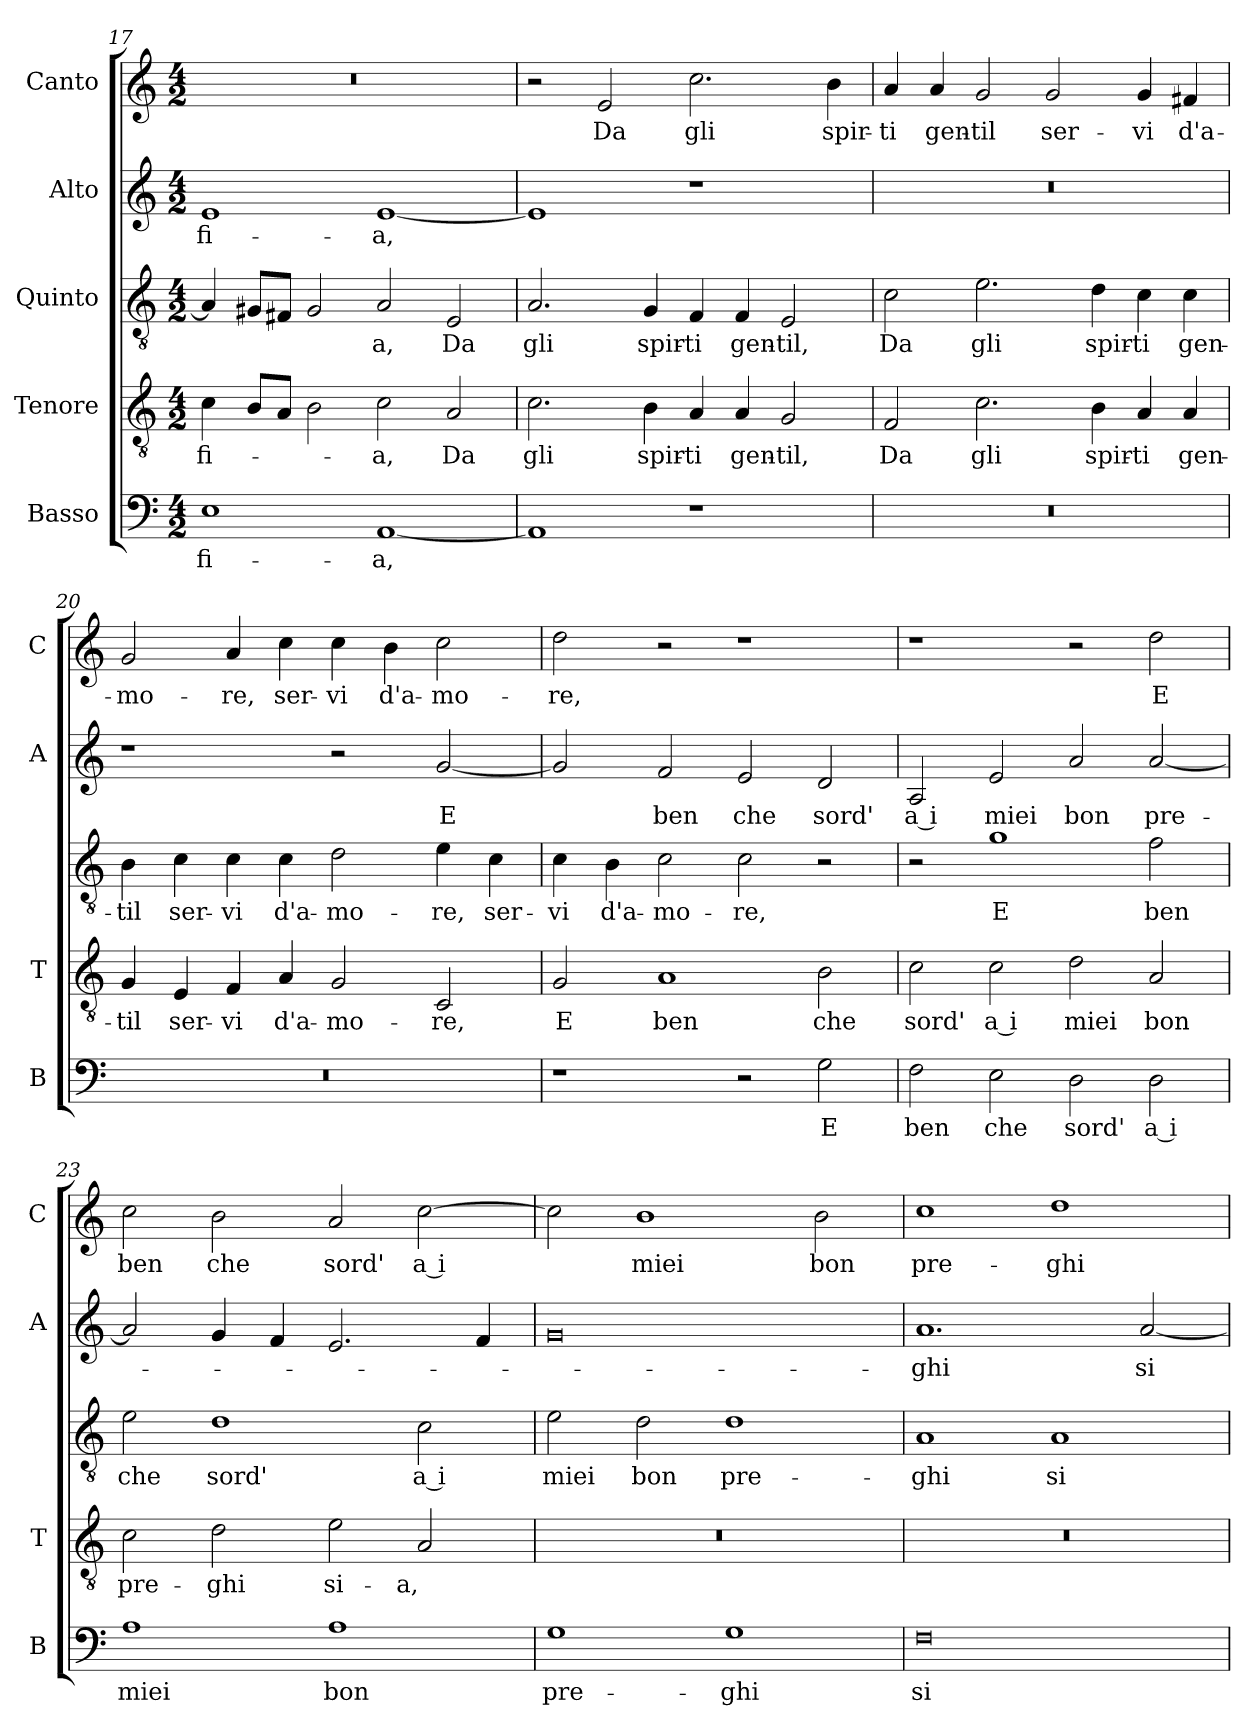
**kern	**text	**kern	**text	**kern	**text	**kern	**text	**kern	**text
*part5	*part5	*part4	*part4	*part3	*part3	*part2	*part2	*part1	*part1
*staff5	*staff5	*staff4	*staff4	*staff3	*staff3	*staff2	*staff2	*staff1	*staff1
*I"Basso	*	*I"Tenore	*	*I"Quinto	*	*I"Alto	*	*I"Canto	*
*I'B	*	*I'T	*	*	*	*I'A	*	*I'C	*
!!LO:LB:g=z
*clefF4	*	*clefGv2	*	*clefGv2	*	*clefG2	*	*clefG2	*
*k[]	*	*k[]	*	*k[]	*	*k[]	*	*k[]	*
*C:	*	*C:	*	*C:	*	*C:	*	*C:	*
*M4/2	*	*M4/2	*	*M4/2	*	*M4/2	*	*M4/2	*
=17	=17	=17	=17	=17	=17	=17	=17	=17	=17
!	!LO:LY:b	!	!LO:LY:b	!	!	!	!LO:LY:b	!	!
1E	fi-	4c\	fi-	4A/]	.	1e	fi-	0r	.
.	.	8B/L	.	8G#X/L	.	.	.	.	.
.	.	8A/J	.	8F#X/J	.	.	.	.	.
.	.	2B\	.	2G#/	.	.	.	.	.
!	!LO:LY:b	!	!LO:LY:b	!	!LO:LY:b	!	!LO:LY:b	!	!
[1AA	-a,	2c\	-a,	2A/	-a,	[1e	-a,	.	.
!	!	!	!LO:LY:b	!	!LO:LY:b	!	!	!	!
.	.	2A/	Da	2E/	Da	.	.	.	.
=18	=18	=18	=18	=18	=18	=18	=18	=18	=18
!	!	!	!LO:LY:b	!	!LO:LY:b	!	!	!	!
1AA]	.	2.c\	gli	2.A/	gli	1e]	.	2r	.
!	!	!	!	!	!	!	!	!	!LO:LY:b
.	.	.	.	.	.	.	.	2e/	Da
!	!	!	!LO:LY:b	!	!LO:LY:b	!	!	!	!
.	.	4B\	spir-	4G/	spir-	.	.	.	.
!	!	!	!LO:LY:b	!	!LO:LY:b	!	!	!	!LO:LY:b
1r	.	4A/	-ti	4F/	-ti	1r	.	2.cc\	gli
!	!	!	!LO:LY:b	!	!LO:LY:b	!	!	!	!
.	.	4A/	gen-	4F/	gen-	.	.	.	.
!	!	!	!LO:LY:b	!	!LO:LY:b	!	!	!	!
.	.	2G/	-til,	2E/	-til,	.	.	.	.
!	!	!	!	!	!	!	!	!	!LO:LY:b
.	.	.	.	.	.	.	.	4b\	spir-
=19	=19	=19	=19	=19	=19	=19	=19	=19	=19
!	!	!	!LO:LY:b	!	!LO:LY:b	!	!	!	!LO:LY:b
0r	.	2F/	Da	2c\	Da	0r	.	4a/	-ti
!	!	!	!	!	!	!	!	!	!LO:LY:b
.	.	.	.	.	.	.	.	4a/	gen-
!	!	!	!LO:LY:b	!	!LO:LY:b	!	!	!	!LO:LY:b
.	.	2.c\	gli	2.e\	gli	.	.	2g/	-til
!	!	!	!	!	!	!	!	!	!LO:LY:b
.	.	.	.	.	.	.	.	2g/	ser-
!	!	!	!LO:LY:b	!	!LO:LY:b	!	!	!	!
.	.	4B\	spir-	4d\	spir-	.	.	.	.
!	!	!	!LO:LY:b	!	!LO:LY:b	!	!	!	!LO:LY:b
.	.	4A/	-ti	4c\	-ti	.	.	4g/	-vi
!	!	!	!LO:LY:b	!	!LO:LY:b	!	!	!	!LO:LY:b
.	.	4A/	gen-	4c\	gen-	.	.	4f#X/	d'a-
=20	=20	=20	=20	=20	=20	=20	=20	=20	=20
!	!	!	!LO:LY:b	!	!LO:LY:b	!	!	!	!LO:LY:b
0r	.	4G/	-til	4B\	-til	1r	.	2g/	-mo-
!	!	!	!LO:LY:b	!	!LO:LY:b	!	!	!	!
.	.	4E/	ser-	4c\	ser-	.	.	.	.
!	!	!	!LO:LY:b	!	!LO:LY:b	!	!	!	!LO:LY:b
.	.	4F/	-vi	4c\	-vi	.	.	4a/	-re,
!	!	!	!LO:LY:b	!	!LO:LY:b	!	!	!	!LO:LY:b
.	.	4A/	d'a-	4c\	d'a-	.	.	4cc\	ser-
!	!	!	!LO:LY:b	!	!LO:LY:b	!	!	!	!LO:LY:b
.	.	2G/	-mo-	2d\	-mo-	2r	.	4cc\	-vi
!	!	!	!	!	!	!	!	!	!LO:LY:b
.	.	.	.	.	.	.	.	4b\	d'a-
!	!	!	!LO:LY:b	!	!LO:LY:b	!	!LO:LY:b	!	!LO:LY:b
.	.	2C/	-re,	4e\	-re,	[2g/	E	2cc\	-mo-
!	!	!	!	!	!LO:LY:b	!	!	!	!
.	.	.	.	4c\	ser-	.	.	.	.
!!LO:PB:g=z
=21	=21	=21	=21	=21	=21	=21	=21	=21	=21
!	!	!	!LO:LY:b	!	!LO:LY:b	!	!	!	!LO:LY:b
1r	.	2G/	E	4c\	-vi	2g/]	.	2dd\	-re,
!	!	!	!	!	!LO:LY:b	!	!	!	!
.	.	.	.	4B\	d'a-	.	.	.	.
!	!	!	!LO:LY:b	!	!LO:LY:b	!	!LO:LY:b	!	!
.	.	1A	ben	2c\	-mo-	2f/	ben	2r	.
!	!	!	!	!	!LO:LY:b	!	!LO:LY:b	!	!
2r	.	.	.	2c\	-re,	2e/	che	1r	.
!	!LO:LY:b	!	!LO:LY:b	!	!	!	!LO:LY:b	!	!
2G\	E	2B\	che	2r	.	2d/	sord'	.	.
=22	=22	=22	=22	=22	=22	=22	=22	=22	=22
!	!LO:LY:b	!	!LO:LY:b	!	!	!	!LO:LY:b	!	!
2F\	ben	2c\	sord'	2r	.	2A/	a i	1r	.
!	!LO:LY:b	!	!LO:LY:b	!	!LO:LY:b	!	!LO:LY:b	!	!
2E\	che	2c\	a i	1g	E	2e/	miei	.	.
!	!LO:LY:b	!	!LO:LY:b	!	!	!	!LO:LY:b	!	!
2D\	sord'	2d\	miei	.	.	2a/	bon	2r	.
!	!LO:LY:b	!	!LO:LY:b	!	!LO:LY:b	!	!LO:LY:b	!	!LO:LY:b
2D\	a i	2A/	bon	2f\	ben	[2a/	pre-	2dd\	E
=23	=23	=23	=23	=23	=23	=23	=23	=23	=23
!	!LO:LY:b	!	!LO:LY:b	!	!LO:LY:b	!	!	!	!LO:LY:b
1A	miei	2c\	pre-	2e\	che	2a/]	.	2cc\	ben
!	!	!	!LO:LY:b	!	!LO:LY:b	!	!	!	!LO:LY:b
.	.	2d\	-ghi	1d	sord'	4g/	.	2b\	che
.	.	.	.	.	.	4f/	.	.	.
!	!LO:LY:b	!	!LO:LY:b	!	!	!	!	!	!LO:LY:b
1A	bon	2e\	si-	.	.	2.e/	.	2a/	sord'
!	!	!	!LO:LY:b	!	!LO:LY:b	!	!	!	!LO:LY:b
.	.	2A/	-a,	2c\	a i	.	.	[2cc\	a i
.	.	.	.	.	.	4f/	.	.	.
=24	=24	=24	=24	=24	=24	=24	=24	=24	=24
!	!LO:LY:b	!	!	!	!LO:LY:b	!	!	!	!
1G	pre-	0r	.	2e\	miei	0g	.	2cc\]	.
!	!	!	!	!	!LO:LY:b	!	!	!	!LO:LY:b
.	.	.	.	2d\	bon	.	.	1b	miei
!	!LO:LY:b	!	!	!	!LO:LY:b	!	!	!	!
1G	-ghi	.	.	1d	pre-	.	.	.	.
!	!	!	!	!	!	!	!	!	!LO:LY:b
.	.	.	.	.	.	.	.	2b\	bon
=25	=25	=25	=25	=25	=25	=25	=25	=25	=25
!	!LO:LY:b	!	!	!	!LO:LY:b	!	!LO:LY:b	!	!LO:LY:b
0F	si-	0r	.	1A	-ghi	1.a	-ghi	1cc	pre-
!	!	!	!	!	!LO:LY:b	!	!	!	!LO:LY:b
.	.	.	.	1A	si-	.	.	1dd	-ghi
!	!	!	!	!	!	!	!LO:LY:b	!	!
.	.	.	.	.	.	[2a/	si-	.	.
=	=	=	=	=	=	=	=	=	=
*-	*-	*-	*-	*-	*-	*-	*-	*-	*-
